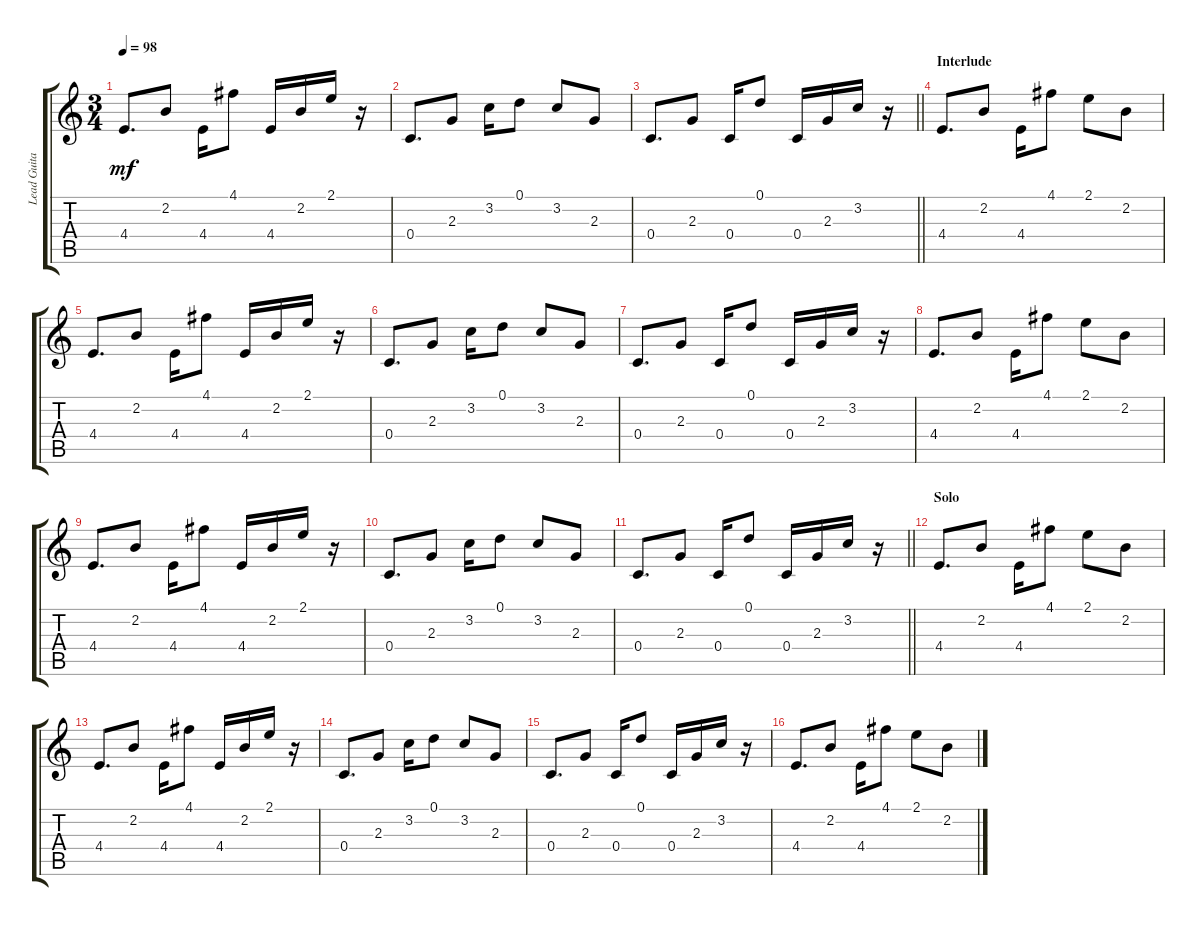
\track ("Lead Guitar" "Lead Guita") {instrument acousticguitarsteel}
\staff {score tabs}
\tuning (D4 A3 F3 C3 G2 C2) {hide}
\ts (3 4)
\tempo 98
\clef g2
\ks c
4.4.8{d dy mf} 2.2.8 4.4.16 4.1.8 4.4.16 2.2.16 2.1.16 r.16 |
0.4.8{d} 2.3.8 3.2.16 0.1.8 3.2.8 2.3.8 |
\barLineRight lightlight
0.4.8{d} 2.3.8 0.4.16 0.1.8 0.4.16 2.3.16 3.2.16 r.16 |
\section ("" "Interlude")
4.4.8{d} 2.2.8 4.4.16 4.1.8 2.1.8 2.2.8 |
4.4.8{d} 2.2.8 4.4.16 4.1.8 4.4.16 2.2.16 2.1.16 r.16 |
0.4.8{d} 2.3.8 3.2.16 0.1.8 3.2.8 2.3.8 |
0.4.8{d} 2.3.8 0.4.16 0.1.8 0.4.16 2.3.16 3.2.16 r.16 |
4.4.8{d} 2.2.8 4.4.16 4.1.8 2.1.8 2.2.8 |
4.4.8{d} 2.2.8 4.4.16 4.1.8 4.4.16 2.2.16 2.1.16 r.16 |
0.4.8{d} 2.3.8 3.2.16 0.1.8 3.2.8 2.3.8 |
\barLineRight lightlight
0.4.8{d} 2.3.8 0.4.16 0.1.8 0.4.16 2.3.16 3.2.16 r.16 |
\section ("" "Solo")
4.4.8{d} 2.2.8 4.4.16 4.1.8 2.1.8 2.2.8 |
4.4.8{d} 2.2.8 4.4.16 4.1.8 4.4.16 2.2.16 2.1.16 r.16 |
0.4.8{d} 2.3.8 3.2.16 0.1.8 3.2.8 2.3.8 |
0.4.8{d} 2.3.8 0.4.16 0.1.8 0.4.16 2.3.16 3.2.16 r.16 |
4.4.8{d} 2.2.8 4.4.16 4.1.8 2.1.8 2.2.8
